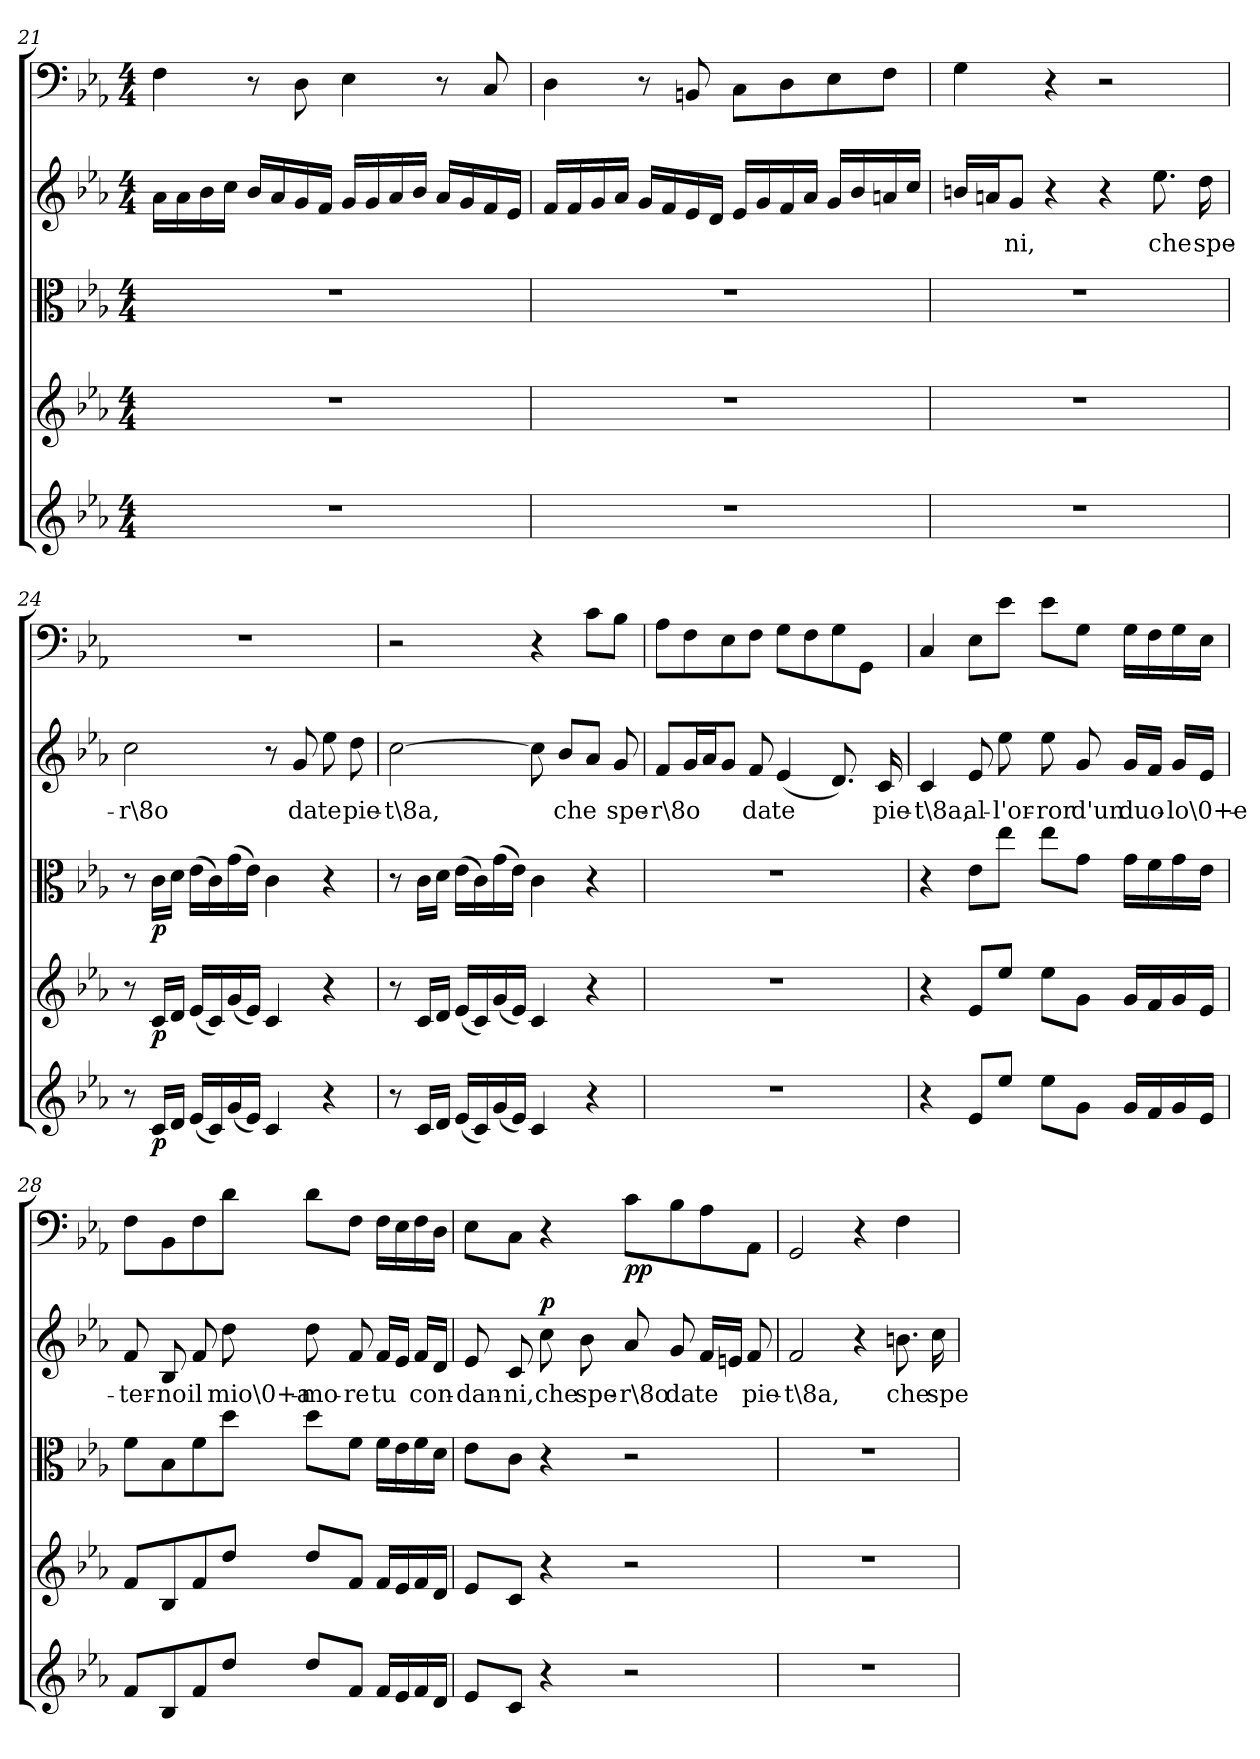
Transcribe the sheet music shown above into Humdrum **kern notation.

**kern	**dynam	**kern	**dynam	**kern	**dynam	**kern	**text	**dynam	**kern	**dynam
*part5	*part5	*part4	*part4	*part3	*part3	*part2	*part2	*part2	*part1	*part1
*staff5	*staff5	*staff4	*staff4	*staff3	*staff3	*staff2	*staff2	*staff2	*staff1	*staff1
*clefG2	*	*clefG2	*	*clefC3	*	*clefG2	*	*	*clefF4	*
*k[b-e-a-]	*	*k[b-e-a-]	*	*k[b-e-a-]	*	*k[b-e-a-]	*	*	*k[b-e-a-]	*
*c:	*	*c:	*	*c:	*	*c:	*	*	*c:	*
*M4/4	*	*M4/4	*	*M4/4	*	*M4/4	*	*	*M4/4	*
=21	=21	=21	=21	=21	=21	=21	=21	=21	=21	=21
1r	.	1r	.	1r	.	16a-\LL	.	.	4F\	.
.	.	.	.	.	.	16a-\	.	.	.	.
.	.	.	.	.	.	16b-\	.	.	.	.
.	.	.	.	.	.	16cc\JJ	.	.	.	.
.	.	.	.	.	.	16b-/LL	.	.	8r	.
.	.	.	.	.	.	16a-/	.	.	.	.
.	.	.	.	.	.	16g/	.	.	8D\	.
.	.	.	.	.	.	16f/JJ	.	.	.	.
.	.	.	.	.	.	16g/LL	.	.	4E-\	.
.	.	.	.	.	.	16g/	.	.	.	.
.	.	.	.	.	.	16a-/	.	.	.	.
.	.	.	.	.	.	16b-/JJ	.	.	.	.
.	.	.	.	.	.	16a-/LL	.	.	8r	.
.	.	.	.	.	.	16g/	.	.	.	.
.	.	.	.	.	.	16f/	.	.	8C/	.
.	.	.	.	.	.	16e-/JJ	.	.	.	.
=22	=22	=22	=22	=22	=22	=22	=22	=22	=22	=22
1r	.	1r	.	1r	.	16f/LL	.	.	4D\	.
.	.	.	.	.	.	16f/	.	.	.	.
.	.	.	.	.	.	16g/	.	.	.	.
.	.	.	.	.	.	16a-/JJ	.	.	.	.
.	.	.	.	.	.	16g/LL	.	.	8r	.
.	.	.	.	.	.	16f/	.	.	.	.
.	.	.	.	.	.	16e-/	.	.	8BBn/	.
.	.	.	.	.	.	16d/JJ	.	.	.	.
.	.	.	.	.	.	16e-/LL	.	.	8C\L	.
.	.	.	.	.	.	16g/	.	.	.	.
.	.	.	.	.	.	16f/	.	.	8D\	.
.	.	.	.	.	.	16a-/JJ	.	.	.	.
.	.	.	.	.	.	16g/LL	.	.	8E-\	.
.	.	.	.	.	.	16b-/	.	.	.	.
.	.	.	.	.	.	16an/	.	.	8F\J	.
.	.	.	.	.	.	16cc/JJ	.	.	.	.
=23	=23	=23	=23	=23	=23	=23	=23	=23	=23	=23
1r	.	1r	.	1r	.	16bn/LL	.	.	4G\	.
.	.	.	.	.	.	16an/J	.	.	.	.
.	.	.	.	.	.	8g/J	-ni,	.	.	.
.	.	.	.	.	.	4r	.	.	4r	.
.	.	.	.	.	.	4r	.	.	2r	.
.	.	.	.	.	.	8.ee-\	che	.	.	.
.	.	.	.	.	.	16dd\	spe-	.	.	.
=24	=24	=24	=24	=24	=24	=24	=24	=24	=24	=24
8r	.	8r	.	8r	.	2cc\	-r\8o	.	1r	.
16c/LL	p	16c/LL	p	16c\LL	p	.	.	.	.	.
16d/JJ	.	16d/JJ	.	16d\JJ	.	.	.	.	.	.
(16e-/LL	.	(16e-/LL	.	(16e-\LL	.	.	.	.	.	.
16c/)	.	16c/)	.	16c\)	.	.	.	.	.	.
(16g/	.	(16g/	.	(16g\	.	.	.	.	.	.
16e-/JJ)	.	16e-/JJ)	.	16e-\JJ)	.	.	.	.	.	.
4c/	.	4c/	.	4c\	.	8r	.	.	.	.
.	.	.	.	.	.	8g/	da	.	.	.
4r	.	4r	.	4r	.	8ee-\	te	.	.	.
.	.	.	.	.	.	8dd\	pie-	.	.	.
=25	=25	=25	=25	=25	=25	=25	=25	=25	=25	=25
8r	.	8r	.	8r	.	[2cc\	-t\8a,	.	2r	.
16c/LL	.	16c/LL	.	16c\LL	.	.	.	.	.	.
16d/JJ	.	16d/JJ	.	16d\JJ	.	.	.	.	.	.
(16e-/LL	.	(16e-/LL	.	(16e-\LL	.	.	.	.	.	.
16c/)	.	16c/)	.	16c\)	.	.	.	.	.	.
(16g/	.	(16g/	.	(16g\	.	.	.	.	.	.
16e-/JJ)	.	16e-/JJ)	.	16e-\JJ)	.	.	.	.	.	.
4c/	.	4c/	.	4c\	.	8cc\]	.	.	4r	.
.	.	.	.	.	.	8b-/L	che	.	.	.
4r	.	4r	.	4r	.	8a-/J	.	.	8c\L	.
.	.	.	.	.	.	8g/	spe-	.	8B-\J	.
=26	=26	=26	=26	=26	=26	=26	=26	=26	=26	=26
1r	.	1r	.	1r	.	8f/L	-r\8o	.	8A-\L	.
.	.	.	.	.	.	16g/L	.	.	8F\	.
.	.	.	.	.	.	16a-/J	.	.	.	.
.	.	.	.	.	.	8g/J	.	.	8E-\	.
.	.	.	.	.	.	8f/	da	.	8F\J	.
.	.	.	.	.	.	(4e-/	te	.	8G\L	.
.	.	.	.	.	.	.	.	.	8F\	.
.	.	.	.	.	.	8.d/)	.	.	8G\	.
.	.	.	.	.	.	.	.	.	8GG\J	.
.	.	.	.	.	.	16c/	pie-	.	.	.
=27	=27	=27	=27	=27	=27	=27	=27	=27	=27	=27
4r	.	4r	.	4r	.	4c/	-t\8a,	.	4C/	.
8e-/L	.	8e-/L	.	8e-\L	.	8e-/	al-	.	8E-\L	.
8ee-/J	.	8ee-/J	.	8ee-\J	.	8ee-\	-l'or-	.	8e-\J	.
8ee-\L	.	8ee-\L	.	8ee-\L	.	8ee-\	-ror	.	8e-\L	.
8g\J	.	8g\J	.	8g\J	.	8g/	d'un	.	8G\J	.
16g/LL	.	16g/LL	.	16g\LL	.	16g/LL	duo-	.	16G\LL	.
16f/	.	16f/	.	16f\	.	16f/JJ	.	.	16F\	.
16g/	.	16g/	.	16g\	.	16g/LL	-lo\0+e-	.	16G\	.
16e-/JJ	.	16e-/JJ	.	16e-\JJ	.	16e-/JJ	.	.	16E-\JJ	.
=28	=28	=28	=28	=28	=28	=28	=28	=28	=28	=28
8f/L	.	8f/L	.	8f\L	.	8f/	-ter-	.	8F\L	.
8B-/	.	8B-/	.	8B-\	.	8B-/	-no	.	8BB-\	.
8f/	.	8f/	.	8f\	.	8f/	il	.	8F\	.
8dd/J	.	8dd/J	.	8dd\J	.	8dd\	mio\0+a-	.	8d\J	.
8dd/L	.	8dd/L	.	8dd\L	.	8dd\	-mo-	.	8d\L	.
8f/J	.	8f/J	.	8f\J	.	8f/	-re	.	8F\J	.
16f/LL	.	16f/LL	.	16f\LL	.	16f/LL	tu	.	16F\LL	.
16e-/	.	16e-/	.	16e-\	.	16e-/JJ	.	.	16E-\	.
16f/	.	16f/	.	16f\	.	16f/LL	con-	.	16F\	.
16d/JJ	.	16d/JJ	.	16d\JJ	.	16d/JJ	.	.	16D\JJ	.
=29	=29	=29	=29	=29	=29	=29	=29	=29	=29	=29
8e-/L	.	8e-/L	.	8e-\L	.	8e-/	-dan-	.	8E-\L	.
8c/J	.	8c/J	.	8c\J	.	8c/	-ni,	.	8C\J	.
!	!	!	!	!	!	!	!	!LO:DY:a	!	!
4r	.	4r	.	4r	.	8cc\	che	p	4r	.
.	.	.	.	.	.	8b-\	spe-	.	.	.
2r	.	2r	.	2r	.	8a-/	-r\8o	.	8c\L	pp
.	.	.	.	.	.	8g/	da	.	8B-\	.
.	.	.	.	.	.	16f/LL	te	.	8A-\	.
.	.	.	.	.	.	16en/JJ	.	.	.	.
.	.	.	.	.	.	8f/	pie-	.	8AA-\J	.
=30	=30	=30	=30	=30	=30	=30	=30	=30	=30	=30
1r	.	1r	.	1r	.	2f/	-t\8a,	.	2GG/	.
.	.	.	.	.	.	4r	.	.	4r	.
.	.	.	.	.	.	8.bn\	che	.	4F\	.
.	.	.	.	.	.	16cc\	spe-	.	.	.
=	=	=	=	=	=	=	=	=	=	=
*-	*-	*-	*-	*-	*-	*-	*-	*-	*-	*-
